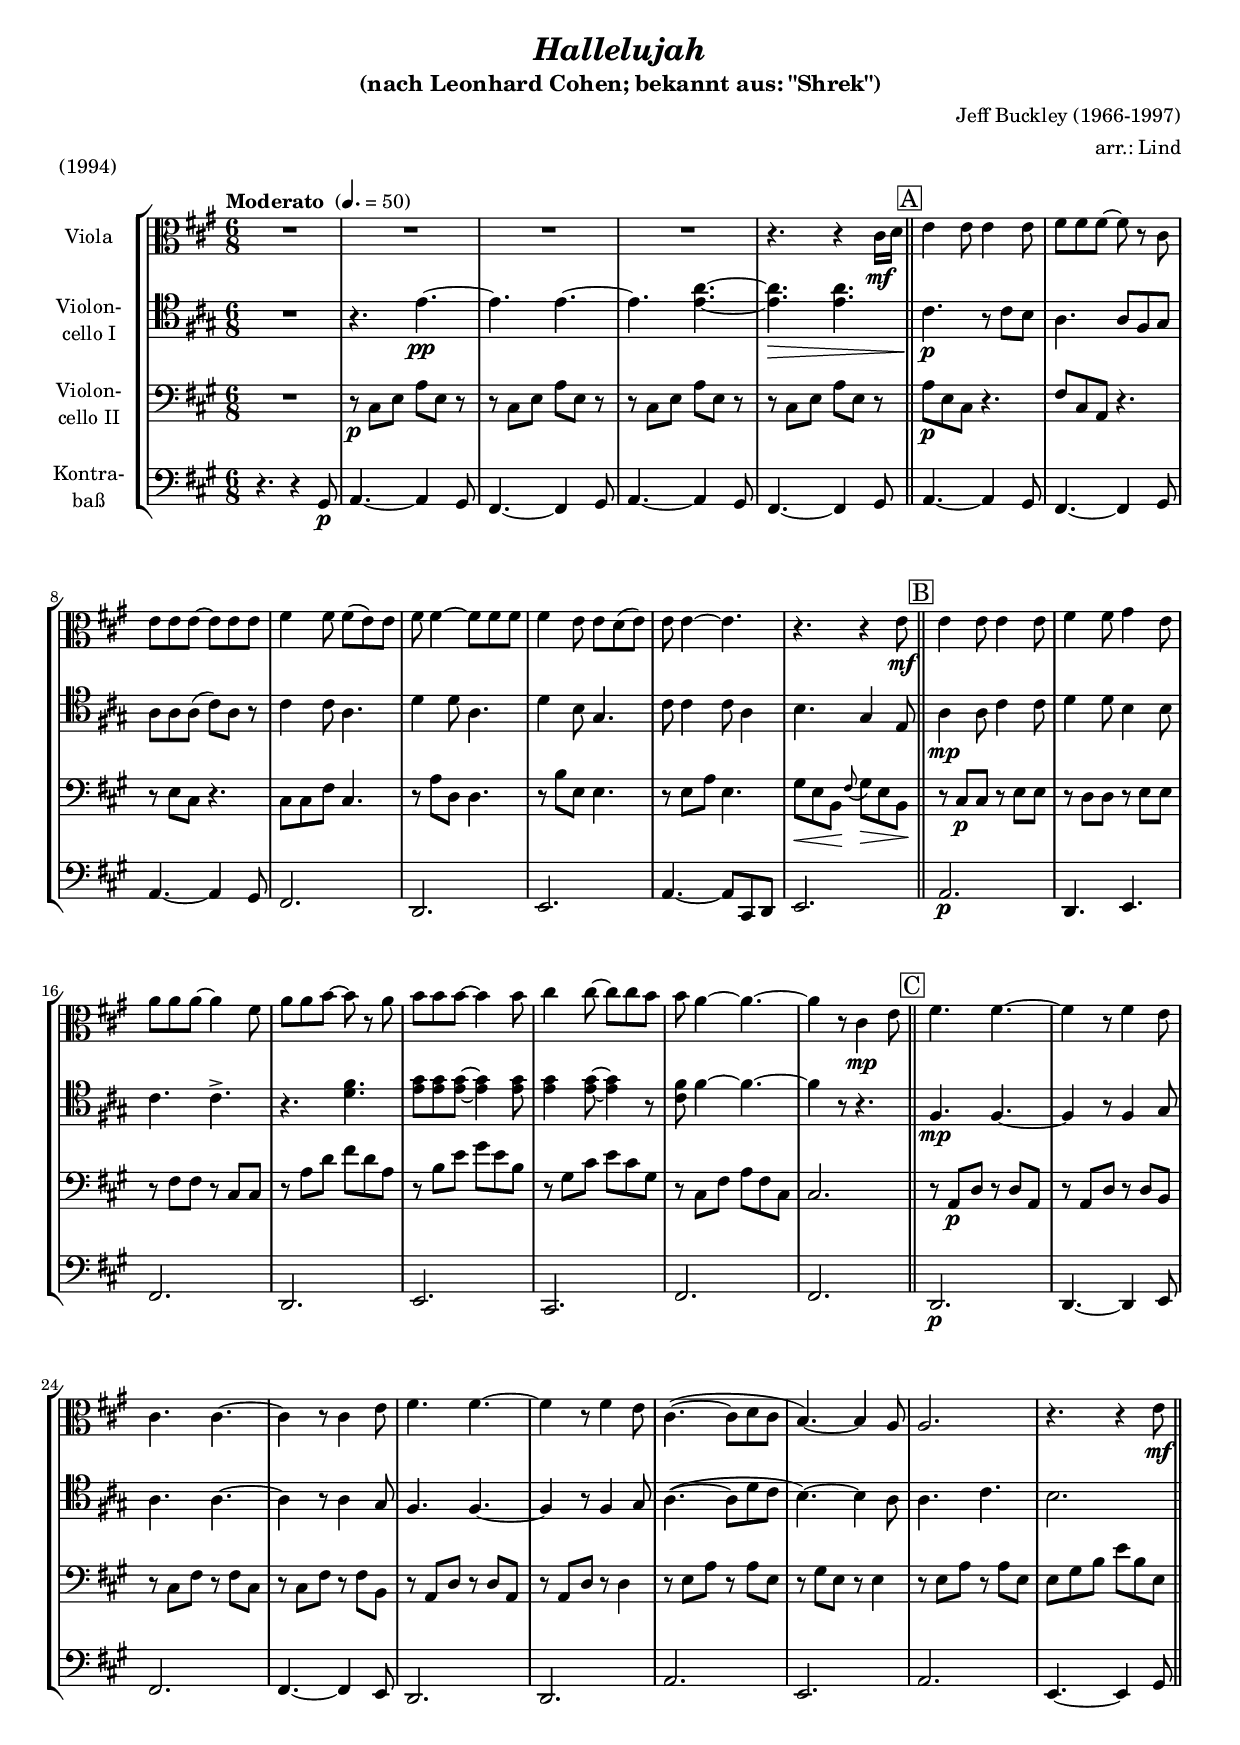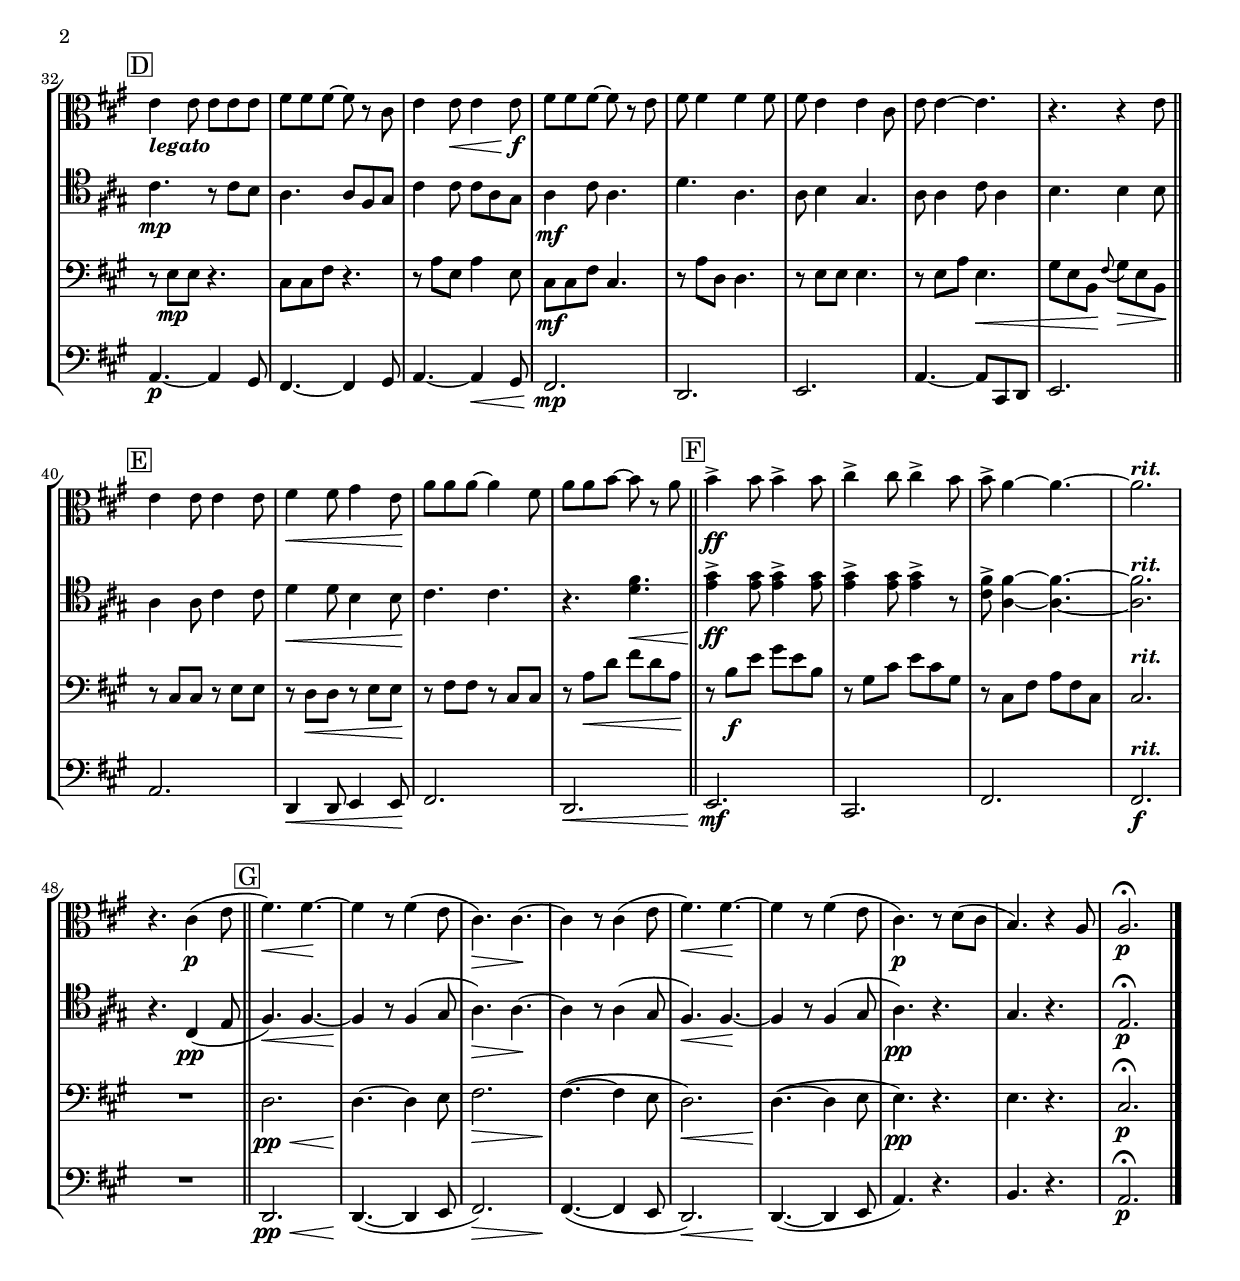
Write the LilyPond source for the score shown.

\version "2.14.2"
\include "deutsch.ly"

#(set-global-staff-size 17.25)

\header {
  title     = \markup \bold \italic "Hallelujah"
  subtitle  = "(nach Leonhard Cohen; bekannt aus: \"Shrek\")"
  composer  = "Jeff Buckley (1966-1997)"
  arranger  = "arr.: Lind"
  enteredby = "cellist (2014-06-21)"
  piece     = "(1994)"
}

voiceconsts = {
  \key f \major
  \time 6/8
  \tempo "Moderato " 4.=50
  \clef "bass"
  %\numericTimeSignature
  \compressFullBarRests
}

mihi = "clarinet"
milo = "bassoon"

leg = \markup \bold \italic "legato"
rit = \markup \bold \italic "rit."

boxa = { \bar "||" \mark \markup \box "A" }
boxb = { \bar "||" \mark \markup \box "B" }
boxc = { \bar "||" \mark \markup \box "C" }
boxd = { \bar "||" \mark \markup \box "D" }
boxe = { \bar "||" \mark \markup \box "E" }
boxf = { \bar "||" \mark \markup \box "F" }
boxg = { \bar "||" \mark \markup \box "G" }

%minstr = "harpsichord"
mihi = "string ensemble 1"
%minstr = "accordion"
miba = "bassoon"
milo = "drawbar organ"

va = \relative c' {
   \voiceconsts
   \clef "alto"

   R2.*4
   r4. r4 a16\mf b \boxa

   c4 c8 c4 c8
   d d d~ d r a
   c c c~ c c c
   d4 d8 d( c) c
   d d4~ d8 d d
   d4 c8 c b( c)

   c c4~ c4.
   r r4 c8\mf \boxb
   c4 c8 c4 c8
   d4 d8 e4 c8
   f f f~ f4 d8
   f f g~ g r f

   g g g~ g4 g8
   a4 a8~ a a g
   g f4~ f4.~
   f4 r8 a,4\mp c8 \boxc
   d4. d~
   d4 r8 d4 c8

   a4. a~
   a4 r8 a4 c8
   d4. d~
   d4 r8 d4 c8
   a4.(~ a8 b a
   g4.)~ g4 f8

   f2.
   r4. r4 c'8\mf \boxd
   c4_\leg c8 c c c
   d d d~ d r a
   c4 c8\< c4 c8\!\f
   d d d~ d r c

   d d4 d d8
   d c4 c a8
   c c4~ c4.
   r r4 c8 \boxe
   c4 c8 c4 c8
   d4\< d8 e4 c8\!

   f f f~ f4 d8
   f f g~ g r f \boxf
   g4->\ff g8 g4-> g8
   a4-> a8 a4-> g8
   g-> f4~ f4.~
   f2.^\rit
   r4. a,4(\p c8 \boxg

   d4.)\< d~\!
   d4 r8 d4( c8
   a4.)\> a~\!
   a4 r8 a4( c8
   d4.)\< d~\!
   d4 r8 d4( c8
   a4.)\p r8 b( a
   g4.) r4 f8
   f2.\fermata\p \bar "|."
}

vb = \relative c' {
   \voiceconsts
   \clef "tenor"

   R2.
   r4. c~\pp
   c c~
   c <c f>~
   <c f>\> <c f> \boxa

   a\!\p r8 a g
   f4. f8 d e
   f f f( a) f r
   a4 a8 f4.
   b4 b8 f4.
   b4 g8 e4.

   a8 a4 a8 f4
   g4. e4 c8 \boxb
   f4\mp f8 a4 a8
   b4 b8 g4 g8
   a4. a->
   r <b d>

   <c e>8 <c e> <c e>~ <c e>4 <c e>8
   <c e>4 <c e>8~ <c e>4 r8
   <a d> d4~ d4.~
   d4 r8 r4. \boxc
   d,\mp d~
   d4 r8 d4 e8

   f4. f~
   f4 r8 f4 e8
   d4. d~
   d4 r8 d4 e8
   f4.(~ f8 b a
   g4.)~ g4 f8

   f4. a
   g2. \boxd
   a4.\mp r8 a g
   f4. f8 d e
   a4 a8 a f e
   f4\mf a8 f4.

   b f
   f8 g4 e4.
   f8 f4 a8 f4
   g4. g4 g8 \boxe
   f4 f8 a4 a8
   b4\< b8 g4 g8\!

   a4. a
   r <b d>\<
   <c e>4->\ff <c e>8 <c e>4-> <c e>8
   <c e>4-> <c e>8 <c e>4-> r8
   <a d>-> <f d'>4~ <f d'>4.~
   <f d'>2.^\rit
   r4. a,4(\pp c8

   d4.)\< d~
   d4\! r8 d4( e8
   f4.)\> f~\!
   f4 r8 f4( e8
   d4.)\< d~\!
   d4 r8 d4( e8
   f4.)\pp r
   e r
   c2.\fermata\p \bar "|."
}

vc = \relative c {
   \voiceconsts

   R2.
   r8\p a c f c r
   r a c f c r
   r a c f c r
   r a c f c r \boxa

   f\p c a r4.
   d8 a f r4.
   r8 c' a r4.
   a8 a d a4.
   r8 f' b, b4.
   r8 g' c, c4.

   r8 c f c4.
   e8\< c g\! \appoggiatura d' e\> c g\! \boxb
   r a\p a r c c
   r b b r c c
   r d d r a a
   r f' b d b f

   r g c e c g
   r e a c a e
   r a, d f d a
   a2. \boxc
   r8 f\p b r b f
   r f b r b g

   r a d r d a
   r a d r d g,
   r f b r b f
   r f b r b4
   r8 c f r f c
   r e c r c4

   r8 c f r f c
   c e g c g c, \boxd
   r c\mp c r4.
   a8 a d r4.
   r8 f c f4 c8
   a\mf a d a4.

   r8 f' b, b4.
   r8 c c c4.
   r8 c f c4.\<
   e8 c g\! \appoggiatura d' e\> c g\! \boxe
   r a a r c c
   r b\< b r c c\!

   r d d r a a
   r f'\< b d b f\! \boxf
   r g\f c e c g
   r e a c a e
   r a, d f d a
   a2.^\rit
   R2.

   b2.\pp\<
   b4.~\! b4 c8
   d2.\>
   d4.(~\! d4 c8
   b2.)\<
   b4.(~\! b4 c8
   c4.)\pp r
   c r
   a2.\fermata\p \bar "|."
}

vd = \relative c, {
   \voiceconsts

   r4. r4 e8\p
   f4.~ f4 e8
   d4.~ d4 e8
   f4.~ f4 e8
   d4.~ d4 e8 \boxa

   f4.~ f4 e8
   d4.~ d4 e8
   f4.~ f4 e8
   d2.
   b
   c

   f4.~ f8 a, b
   c2. \boxb
   f\p
   b,4. c
   d2.
   b

   c
   a
   d
   d \boxc
   b\p
   b4.~ b4 c8

   d2.
   d4.~ d4 c8
   b2.
   b
   f'
   c

   f
   c4.~ c4 e8 \boxd
   f4.~\p f4 e8
   d4.~ d4 e8
   f4.~ f4\< e8
   d2.\!\mp

   b
   c
   f4.~ f8 a, b
   c2. \boxe
   f
   b,4\< b8 c4 c8\!

   d2.
   b\< \boxf
   c\!\mf
   a
   d
   d\f^\rit
   R2.

   b2.\pp\<
   b4.(~\! b4 c8
   d2.)\>
   d4.(~\! d4 c8
   b2.)\<
   b4.(~\! b4 c8
   f4.) r
   g r
   f2.\fermata\p \bar "|."
}


music = \new StaffGroup <<
      \new Staff {
	\set Staff.midiInstrument = \mihi
	\set Staff.instrumentName = \markup \center-column { "Viola" }
	\transpose f a { \va }
      }

      \new Staff {
	\set Staff.midiInstrument = \miba
	\set Staff.instrumentName = \markup \center-column { "Violon-" "cello I" }
	\transpose f a { \vb }
      }

      \new Staff {
	\set Staff.midiInstrument = \miba
	\set Staff.instrumentName = \markup \center-column { "Violon-" "cello II" }
	\transpose f a { \vc }
      }

      \new Staff {
	\set Staff.midiInstrument = \milo
	\set Staff.instrumentName = \markup \center-column { "Kontra-" "baß" }
	\transpose f a { \vd }
      }
>>

\book {
  \score {
    \music
    \layout {}
  }

  \score {
    \unfoldRepeats \music

    \midi {
      \context {
        \Score
      }
    }
  }
}
